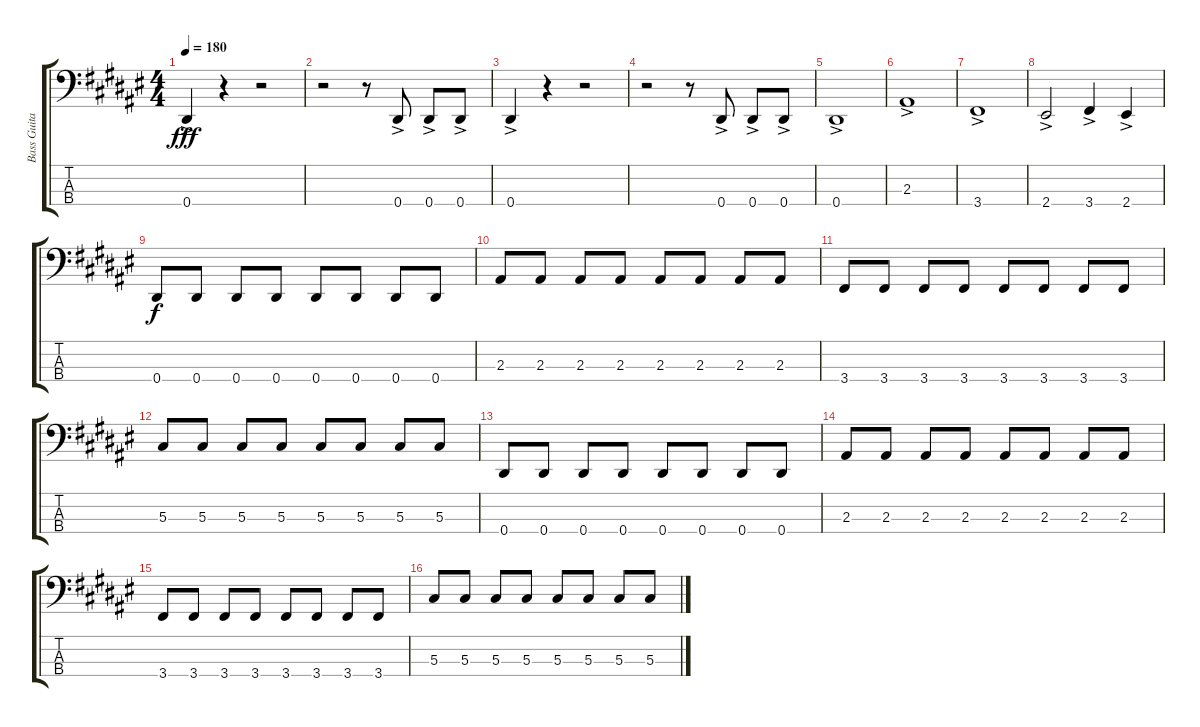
\track ("Bass Guitar" "Bass Guita") {instrument electricbassfinger}
\staff {score tabs}
\tuning (Gb2 Db2 Ab1 Eb1) {hide}
\ts (4 4)
\tempo 180
\clef f4
\ks f#
0.4{ac}.4{dy fff instrument electricbassfinger} r.4 r.2 |
r.2 r.8 0.4{ac}.8 0.4{ac}.8 0.4{ac}.8 |
0.4{ac}.4 r.4 r.2 |
r.2 r.8 0.4{ac}.8 0.4{ac}.8 0.4{ac}.8 |
0.4{ac}.1 |
2.3{ac}.1 |
3.4{ac}.1 |
2.4{ac}.2 3.4{ac}.4 2.4{ac}.4 |
0.4.8{dy f} 0.4.8 0.4.8 0.4.8 0.4.8 0.4.8 0.4.8 0.4.8 |
2.3.8 2.3.8 2.3.8 2.3.8 2.3.8 2.3.8 2.3.8 2.3.8 |
3.4.8 3.4.8 3.4.8 3.4.8 3.4.8 3.4.8 3.4.8 3.4.8 |
5.3.8 5.3.8 5.3.8 5.3.8 5.3.8 5.3.8 5.3.8 5.3.8 |
0.4.8 0.4.8 0.4.8 0.4.8 0.4.8 0.4.8 0.4.8 0.4.8 |
2.3.8 2.3.8 2.3.8 2.3.8 2.3.8 2.3.8 2.3.8 2.3.8 |
3.4.8 3.4.8 3.4.8 3.4.8 3.4.8 3.4.8 3.4.8 3.4.8 |
5.3.8 5.3.8 5.3.8 5.3.8 5.3.8 5.3.8 5.3.8 5.3.8
